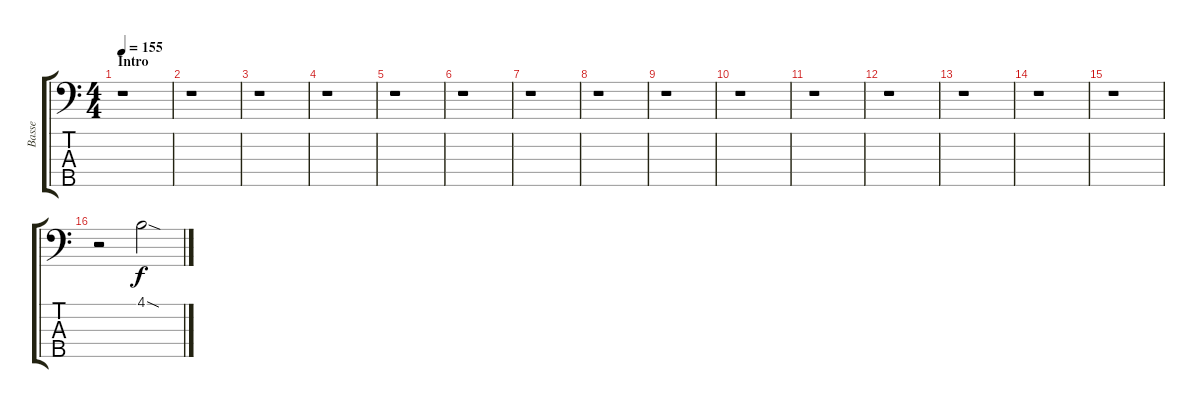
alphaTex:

\track ("Basse" "Basse") {instrument electricbassfinger}
\staff {score tabs}
\tuning (G2 D2 A1 E1 B0) {hide}
\ts (4 4)
\section ("" "Intro")
\tempo 155
\clef f4
\ks c
r.1{dy f instrument electricbassfinger} |
r.1 |
r.1 |
r.1 |
r.1 |
r.1 |
r.1 |
r.1 |
r.1 |
r.1 |
r.1 |
r.1 |
r.1 |
r.1 |
r.1 |
r.2 4.1{sod}.2
